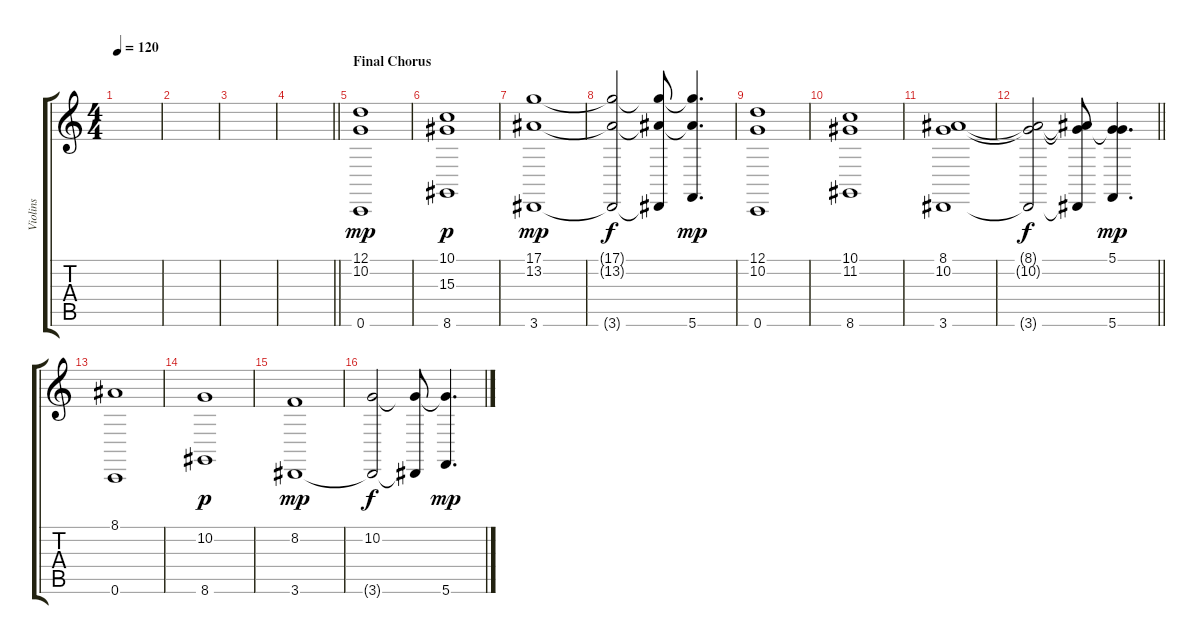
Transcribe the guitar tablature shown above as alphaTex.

\track ("Violins" "Violins") {instrument stringensemble2}
\staff {score tabs}
\tuning (D4 A3 F3 C3 G2 C2) {hide}
\ts (4 4)
\tempo 120
\clef g2
\ks c
|
|
|
\barLineRight lightlight
|
\section ("" "Final Chorus")
(12.1 10.2 0.6).1{dy mp volume 16 instrument stringensemble2} |
(10.1 15.3 8.6).1{dy p} |
(17.1 13.2 3.6).1{dy mp} |
(17.1{t} 13.2{t} 3.6{t}).2{dy f} (17.1{t} 13.2{t} 3.6{t}).8 (17.1{t} 13.2{t} 5.6).4{d dy mp} |
(12.1 10.2 0.6).1 |
(10.1 11.2 8.6).1 |
(8.1 10.2 3.6).1 |
\barLineRight lightlight
(8.1{t} 10.2{t} 3.6{t}).2{dy f} (8.1{t} 10.2{t} 3.6{t}).8 (5.1 10.2{t} 5.6).4{d dy mp} |
(8.1 0.6).1{volume 16} |
(10.2 8.6).1{dy p} |
(8.2 3.6).1{dy mp} |
(10.2 3.6{t}).2{dy f} (10.2{t} 3.6{t}).8 (10.2{t} 5.6).4{d dy mp}
